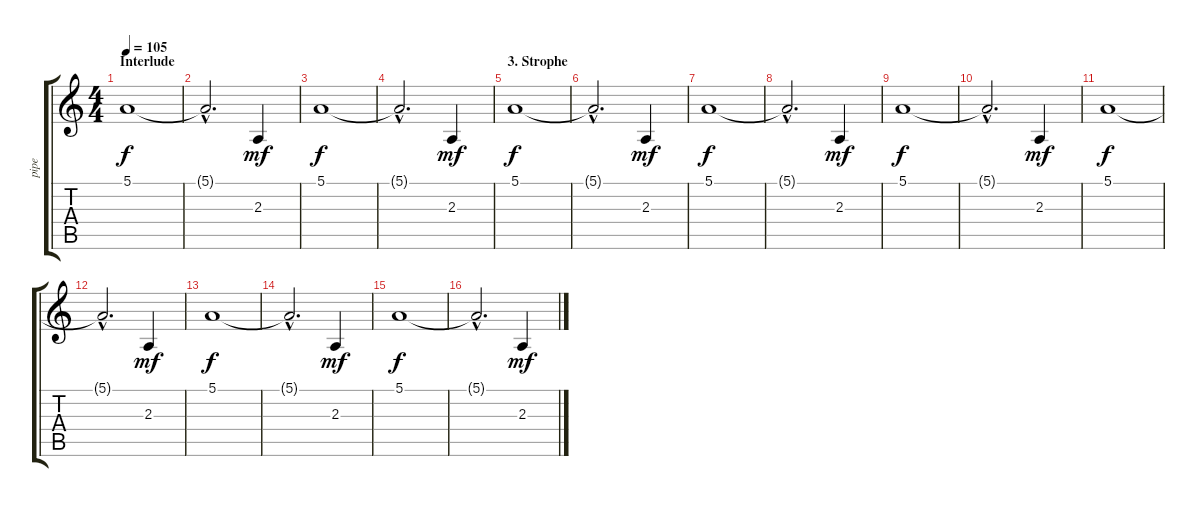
\track ("pipe" "pipe") {instrument bagpipe}
\staff {score tabs}
\tuning (E4 B3 G3 D3 A2 E2) {hide}
\ts (4 4)
\section ("" "Interlude")
\tempo 105
\clef g2
\ks c
5.1.1{dy f} |
5.1{hac t}.2{d} 2.3.4{dy mf} |
5.1.1{dy f} |
5.1{hac t}.2{d} 2.3.4{dy mf} |
\section ("" "3. Strophe")
5.1.1{dy f volume 9} |
5.1{hac t}.2{d} 2.3.4{dy mf} |
5.1.1{dy f} |
5.1{hac t}.2{d} 2.3.4{dy mf} |
5.1.1{dy f} |
5.1{hac t}.2{d} 2.3.4{dy mf} |
5.1.1{dy f} |
5.1{hac t}.2{d} 2.3.4{dy mf} |
5.1.1{dy f} |
5.1{hac t}.2{d} 2.3.4{dy mf} |
5.1.1{dy f} |
5.1{hac t}.2{d} 2.3.4{dy mf}
